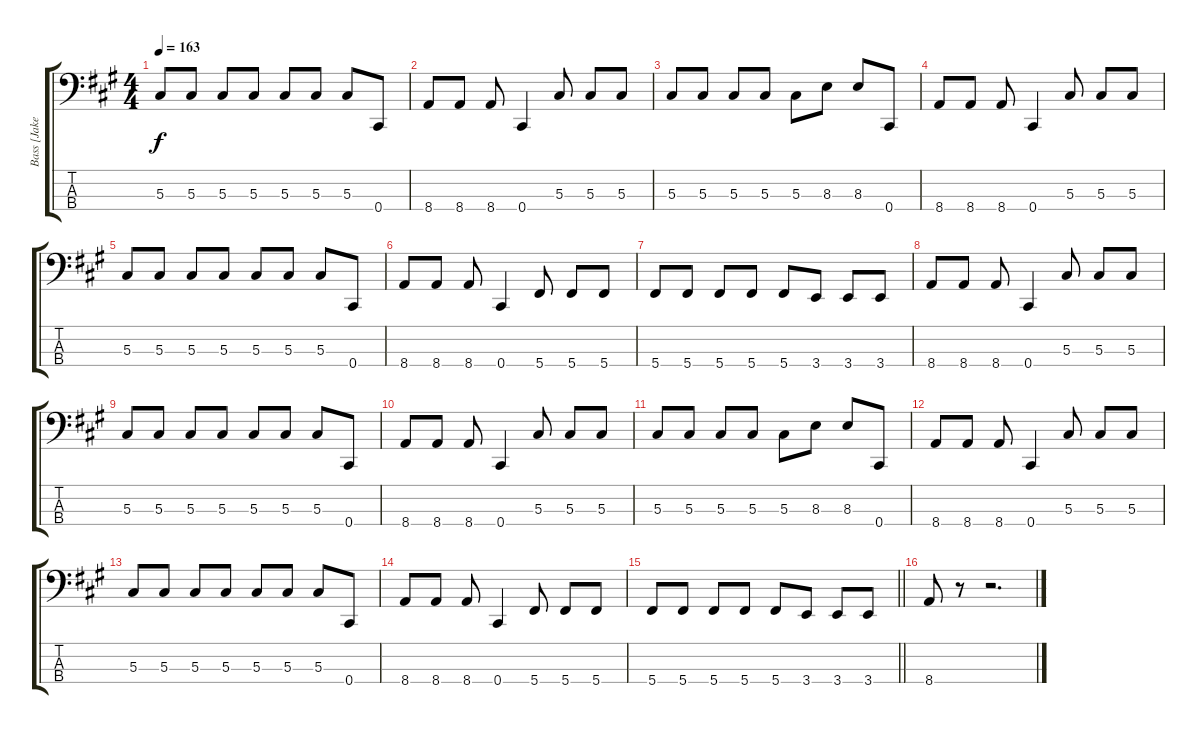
\track ("Bass [Jake Schultz]" "Bass [Jake") {instrument electricbasspick}
\staff {score tabs}
\tuning (Gb2 Db2 Ab1 Db1) {hide}
\ts (4 4)
\tempo 163
\clef f4
\ks a
5.3.8{dy f} 5.3.8 5.3.8 5.3.8 5.3.8 5.3.8 5.3.8 0.4.8 |
8.4.8 8.4.8 8.4.8 0.4.4 5.3.8 5.3.8 5.3.8 |
5.3.8 5.3.8 5.3.8 5.3.8 5.3.8 8.3.8 8.3.8 0.4.8 |
8.4.8 8.4.8 8.4.8 0.4.4 5.3.8 5.3.8 5.3.8 |
5.3.8 5.3.8 5.3.8 5.3.8 5.3.8 5.3.8 5.3.8 0.4.8 |
8.4.8 8.4.8 8.4.8 0.4.4 5.4.8 5.4.8 5.4.8 |
5.4.8 5.4.8 5.4.8 5.4.8 5.4.8 3.4.8 3.4.8 3.4.8 |
8.4.8 8.4.8 8.4.8 0.4.4 5.3.8 5.3.8 5.3.8 |
5.3.8 5.3.8 5.3.8 5.3.8 5.3.8 5.3.8 5.3.8 0.4.8 |
8.4.8 8.4.8 8.4.8 0.4.4 5.3.8 5.3.8 5.3.8 |
5.3.8 5.3.8 5.3.8 5.3.8 5.3.8 8.3.8 8.3.8 0.4.8 |
8.4.8 8.4.8 8.4.8 0.4.4 5.3.8 5.3.8 5.3.8 |
5.3.8 5.3.8 5.3.8 5.3.8 5.3.8 5.3.8 5.3.8 0.4.8 |
8.4.8 8.4.8 8.4.8 0.4.4 5.4.8 5.4.8 5.4.8 |
\barLineRight lightlight
5.4.8 5.4.8 5.4.8 5.4.8 5.4.8 3.4.8 3.4.8 3.4.8 |
\section ("" "")
8.4.8 r.8 r.2{d}
